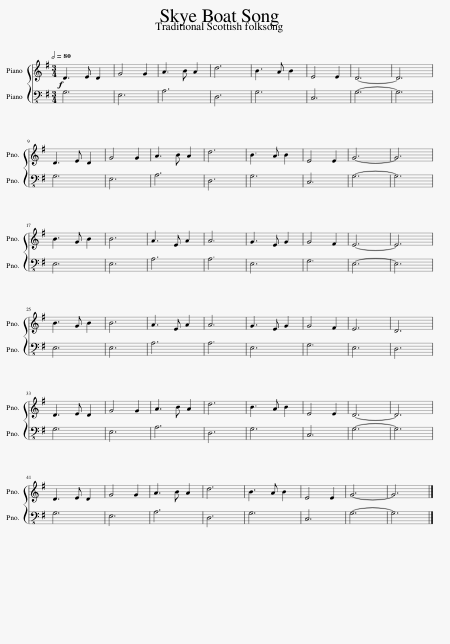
X:1
%%score { 1 2 }
L:1/8
Q:1/2=80
M:3/4
I:linebreak $
K:G
V:1 treble
V:2 bass-8
V:1
!f! D3 E D2 | G4 G2 | A3 B A2 | d6 | B3 A B2 | %5
 E4 E2 | D6- | D6 |$ D3 E D2 | G4 G2 | %10
 A3 B A2 | d6 | B3 A B2 | E4 E2 | G6- | %15
 G6 |$ B3 G B2 | B6 | A3 E A2 | A6 | %20
 G3 E G2 | G4 F2 | E6- | E6 |$ B3 G B2 | %25
 B6 | A3 E A2 | A6 | G3 E G2 | G4 F2 | %30
 E6 | D6 |$ D3 E D2 | G4 G2 | A3 B A2 | %35
 d6 | B3 A B2 | E4 E2 | D6- | D6 |$ %40
 D3 E D2 | G4 G2 | A3 B A2 | d6 | B3 A B2 | %45
 E4 E2 | G6- | G6 |] %48
V:2
 G,6 | E,6 | A,6 | D,6 | G,6 | %5
 C,6 | G,6- | G,6 |$ G,6 | E,6 | %10
 A,6 | D,6 | G,6 | C,6 | G,6- | %15
 G,6 |$ E,6 | E,6 | A,6 | A,6 | %20
 E,6 | G,6 | E,6- | E,6 |$ E,6 | %25
 E,6 | A,6 | A,6 | E,6 | G,6 | %30
 E,6 | D,6 |$ G,6 | E,6 | A,6 | %35
 D,6 | G,6 | C,6 | G,6- | G,6 |$ %40
 G,6 | E,6 | A,6 | D,6 | G,6 | %45
 C,6 | G,6- | G,6 |] %48
